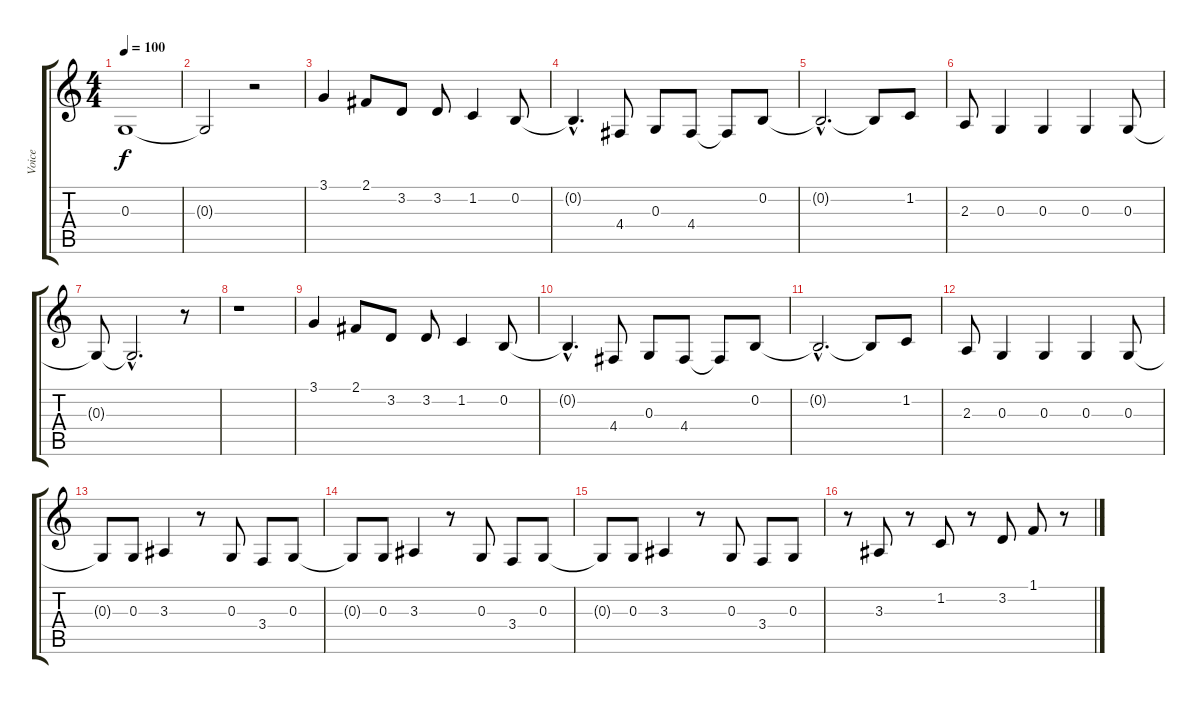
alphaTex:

\track ("Voice" "Voice") {instrument bassoon}
\staff {score tabs}
\tuning (E4 B3 G3 D3 A2 E2) {hide}
\ts (4 4)
\tempo 100
\clef g2
\ks c
0.3{t}.1{dy f} |
0.3{t}.2 r.2 |
3.1.4 2.1.8 3.2.8 3.2.8 1.2.4 0.2.8 |
0.2{hac t}.4{d} 4.4.8 0.3.8 4.4.8 4.4{t}.8 0.2.8 |
0.2{hac t}.2{d} 0.2{t}.8 1.2.8 |
2.3.8 0.3.4 0.3.4 0.3.4 0.3.8 |
0.3{t}.8 0.3{hac t}.2{d} r.8 |
r.1 |
3.1.4 2.1.8 3.2.8 3.2.8 1.2.4 0.2.8 |
0.2{hac t}.4{d} 4.4.8 0.3.8 4.4.8 4.4{t}.8 0.2.8 |
0.2{hac t}.2{d} 0.2{t}.8 1.2.8 |
2.3.8 0.3.4 0.3.4 0.3.4 0.3.8 |
0.3{t}.8 0.3.8 3.3.4 r.8 0.3.8 3.4.8 0.3.8 |
0.3{t}.8 0.3.8 3.3.4 r.8 0.3.8 3.4.8 0.3.8 |
0.3{t}.8 0.3.8 3.3.4 r.8 0.3.8 3.4.8 0.3.8 |
r.8 3.3.8 r.8 1.2.8 r.8 3.2.8 1.1.8 r.8
